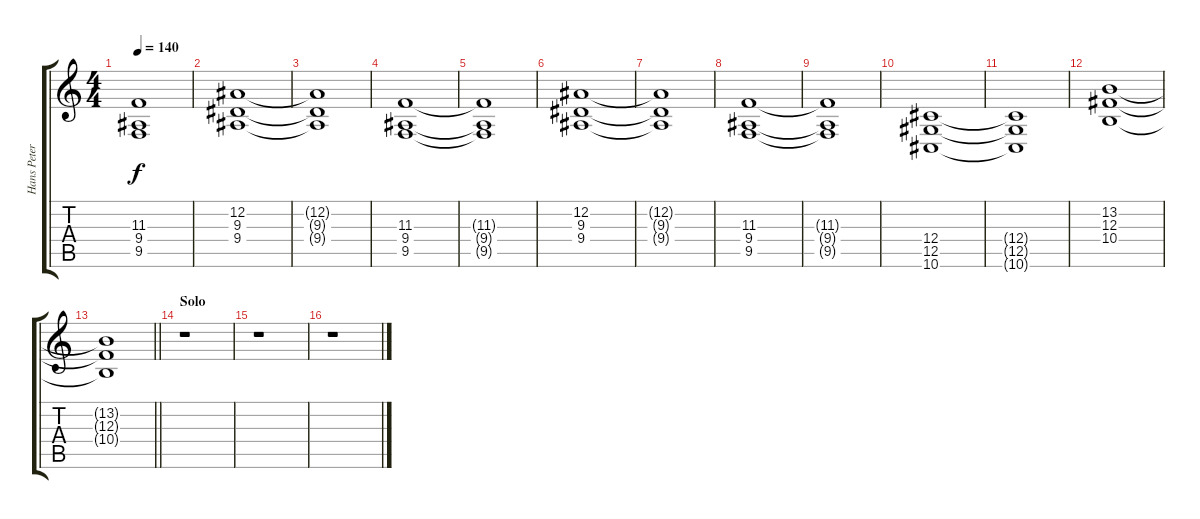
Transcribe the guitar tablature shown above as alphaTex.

\track ("Hans Peter Katzenburg" "Hans Peter") {instrument synthstrings1}
\staff {score tabs}
\tuning (Eb4 Bb3 Gb3 Db3 Ab2 Eb2) {hide}
\ts (4 4)
\tempo 140
\clef g2
\ks c
(11.3{t} 9.4{t} 9.5{t}).1{dy f} |
(12.2 9.3 9.4).1 |
(12.2{t} 9.3{t} 9.4{t}).1 |
(11.3 9.4 9.5).1 |
(11.3{t} 9.4{t} 9.5{t}).1 |
(12.2 9.3 9.4).1 |
(12.2{t} 9.3{t} 9.4{t}).1 |
(11.3 9.4 9.5).1 |
(11.3{t} 9.4{t} 9.5{t}).1 |
(12.4 12.5 10.6).1 |
(12.4{t} 12.5{t} 10.6{t}).1 |
(13.2 12.3 10.4).1 |
\barLineRight lightlight
(13.2{t} 12.3{t} 10.4{t}).1 |
\section ("" "Solo")
r.1 |
r.1 |
r.1
